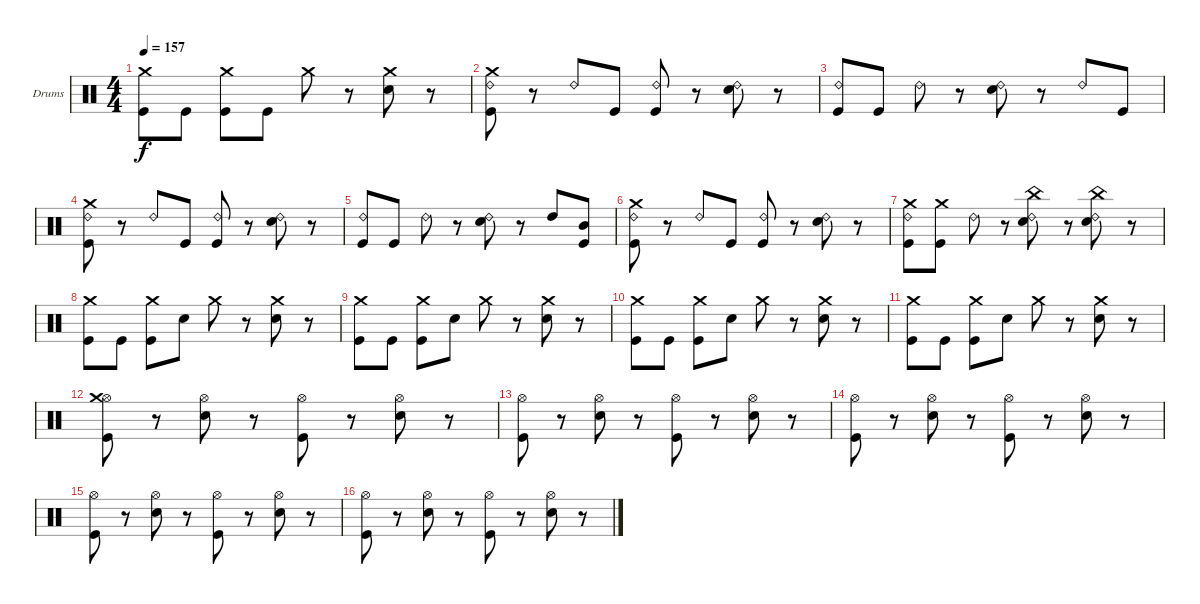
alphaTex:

\defaultSystemsLayout 4
\bracketExtendMode groupsimilarinstruments
\firstSystemTrackNameOrientation horizontal
\otherSystemsTrackNameOrientation horizontal
\track ("Drum" "Drums") {instrument percussion}
\staff {score}
\articulation defaults
\ts (4 4)
\tempo 157
\clef neutral
\ks c
("Crash medium (hit)" "Kick (hit)").8{dy f} "Kick (hit)".8 ("Crash medium (hit)" "Kick (hit)").8 "Kick (hit)".8 "Crash medium (hit)".8 r.8 ("Crash medium (hit)" "Snare (hit) 2").8 r.8 |
("Ride (bell) 2" "Kick (hit)" "Crash medium (hit)").8 r.8 "Ride (bell) 2".8 "Kick (hit)".8 ("Ride (bell) 2" "Kick (hit)").8 r.8 ("Ride (bell) 2" "Snare (hit) 2").8 r.8 |
("Ride (bell) 2" "Kick (hit)").8 "Kick (hit)".8 "Ride (bell) 2".8 r.8 ("Ride (bell) 2" "Snare (hit) 2").8 r.8 "Ride (bell) 2".8 "Kick (hit)".8 |
("Ride (bell) 2" "Kick (hit)" "Crash medium (hit)").8 r.8 "Ride (bell) 2".8 "Kick (hit)".8 ("Ride (bell) 2" "Kick (hit)").8 r.8 ("Ride (bell) 2" "Snare (hit) 2").8 r.8 |
("Ride (bell) 2" "Kick (hit)").8 "Kick (hit)".8 "Ride (bell) 2".8 r.8 ("Ride (bell) 2" "Snare (hit) 2").8 r.8 "High Tom (hit)".8 ("Mid Tom (hit)" "Kick (hit)").8 |
("Ride (bell) 2" "Kick (hit)" "Crash medium (hit)").8 r.8 "Ride (bell) 2".8 "Kick (hit)".8 ("Ride (bell) 2" "Kick (hit)").8 r.8 ("Ride (bell) 2" "Snare (hit) 2").8 r.8 |
("Ride (bell) 2" "Kick (hit)" "Crash medium (hit)").8 ("Kick (hit)" "Crash medium (hit)").8 "Ride (bell) 2".8 r.8 ("Ride (bell) 2" "Snare (hit) 2" "China (hit)").8 r.8 ("Ride (bell) 2" "Snare (hit) 2" "China (hit)").8 r.8 |
("Crash medium (hit)" "Kick (hit)").8 "Kick (hit)".8 ("Crash medium (hit)" "Kick (hit)").8 "Snare (hit) 2".8 "Crash medium (hit)".8 r.8 ("Crash medium (hit)" "Snare (hit) 2").8 r.8 |
("Crash medium (hit)" "Kick (hit)").8 "Kick (hit)".8 ("Crash medium (hit)" "Kick (hit)").8 "Snare (hit) 2".8 "Crash medium (hit)".8 r.8 ("Crash medium (hit)" "Snare (hit) 2").8 r.8 |
("Crash medium (hit)" "Kick (hit)").8 "Kick (hit)".8 ("Crash medium (hit)" "Kick (hit)").8 "Snare (hit) 2".8 "Crash medium (hit)".8 r.8 ("Crash medium (hit)" "Snare (hit) 2").8 r.8 |
("Crash medium (hit)" "Kick (hit)").8 "Kick (hit)".8 ("Crash medium (hit)" "Kick (hit)").8 "Snare (hit) 2".8 "Crash medium (hit)".8 r.8 ("Crash medium (hit)" "Snare (hit) 2").8 r.8 |
("Hi-Hat (open)" "Kick (hit)" "Crash medium (hit)").8 r.8 ("Hi-Hat (open)" "Snare (hit) 2").8 r.8 ("Hi-Hat (open)" "Kick (hit)").8 r.8 ("Hi-Hat (open)" "Snare (hit) 2").8 r.8 |
("Hi-Hat (open)" "Kick (hit)").8 r.8 ("Hi-Hat (open)" "Snare (hit) 2").8 r.8 ("Hi-Hat (open)" "Kick (hit)").8 r.8 ("Hi-Hat (open)" "Snare (hit) 2").8 r.8 |
("Hi-Hat (open)" "Kick (hit)").8 r.8 ("Hi-Hat (open)" "Snare (hit) 2").8 r.8 ("Hi-Hat (open)" "Kick (hit)").8 r.8 ("Hi-Hat (open)" "Snare (hit) 2").8 r.8 |
("Hi-Hat (open)" "Kick (hit)").8 r.8 ("Hi-Hat (open)" "Snare (hit) 2").8 r.8 ("Hi-Hat (open)" "Kick (hit)").8 r.8 ("Hi-Hat (open)" "Snare (hit) 2").8 r.8 |
("Hi-Hat (open)" "Kick (hit)").8 r.8 ("Hi-Hat (open)" "Snare (hit) 2").8 r.8 ("Hi-Hat (open)" "Kick (hit)").8 r.8 ("Hi-Hat (open)" "Snare (hit) 2").8 r.8
